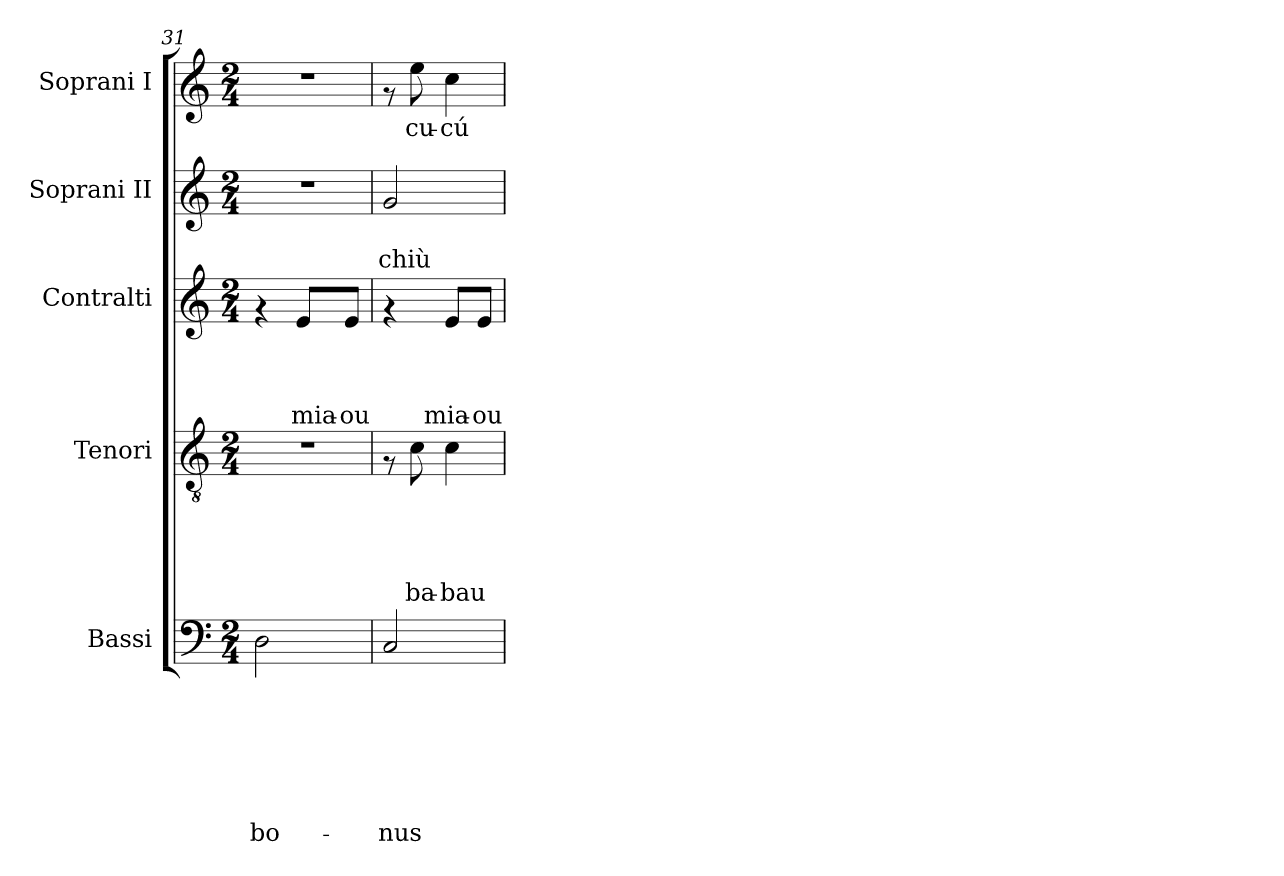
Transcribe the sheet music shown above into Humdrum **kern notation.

**kern	**text	**text	**text	**text	**text	**text	**text	**kern	**text	**text	**text	**text	**text	**kern	**text	**text	**text	**text	**kern	**text	**text	**kern	**text
*part5	*part5	*part5	*part5	*part5	*part5	*part5	*part5	*part4	*part4	*part4	*part4	*part4	*part4	*part3	*part3	*part3	*part3	*part3	*part2	*part2	*part2	*part1	*part1
*staff5	*staff5	*staff5	*staff5	*staff5	*staff5	*staff5	*staff5	*staff4	*staff4	*staff4	*staff4	*staff4	*staff4	*staff3	*staff3	*staff3	*staff3	*staff3	*staff2	*staff2	*staff2	*staff1	*staff1
*I"Bassi	*	*	*	*	*	*	*	*I"Tenori	*	*	*	*	*	*I"Contralti	*	*	*	*	*I"Soprani II	*	*	*I"Soprani I	*
*clefF4	*	*	*	*	*	*	*	*clefGv2	*	*	*	*	*	*clefG2	*	*	*	*	*clefG2	*	*	*clefG2	*
*k[]	*	*	*	*	*	*	*	*k[]	*	*	*	*	*	*k[]	*	*	*	*	*k[]	*	*	*k[]	*
*C:	*	*	*	*	*	*	*	*C:	*	*	*	*	*	*C:	*	*	*	*	*C:	*	*	*C:	*
*M2/4	*	*	*	*	*	*	*	*M2/4	*	*	*	*	*	*M2/4	*	*	*	*	*M2/4	*	*	*M2/4	*
=31	=31	=31	=31	=31	=31	=31	=31	=31	=31	=31	=31	=31	=31	=31	=31	=31	=31	=31	=31	=31	=31	=31	=31
!	!	!	!	!	!	!	!LO:LY:b	!	!	!	!	!	!	!	!	!	!	!	!	!	!	!	!
2D\	.	.	.	.	.	.	bo-	2r	.	.	.	.	.	4rf	.	.	.	.	2r	.	.	2r	.
!	!	!	!	!	!	!	!	!	!	!	!	!	!	!	!	!	!	!LO:LY:b	!	!	!	!	!
.	.	.	.	.	.	.	.	.	.	.	.	.	.	8e/L	.	.	.	mia-	.	.	.	.	.
!	!	!	!	!	!	!	!	!	!	!	!	!	!	!	!	!	!	!LO:LY:b	!	!	!	!	!
.	.	.	.	.	.	.	.	.	.	.	.	.	.	8e/J	.	.	.	-ou	.	.	.	.	.
=32	=32	=32	=32	=32	=32	=32	=32	=32	=32	=32	=32	=32	=32	=32	=32	=32	=32	=32	=32	=32	=32	=32	=32
!	!	!	!	!	!	!	!LO:LY:b	!	!	!	!	!	!	!	!	!	!	!	!	!	!LO:LY:b	!	!
2C/	.	.	.	.	.	.	-nus	8rF	.	.	.	.	.	4rf	.	.	.	.	2g/	.	chiù	8rf	.
!	!	!	!	!	!	!	!	!	!	!	!	!	!LO:LY:b	!	!	!	!	!	!	!	!	!	!LO:LY:b
.	.	.	.	.	.	.	.	8c\	.	.	.	.	ba-	.	.	.	.	.	.	.	.	8ee\	cu-
!	!	!	!	!	!	!	!	!	!	!	!	!	!LO:LY:b	!	!	!	!	!LO:LY:b	!	!	!	!	!LO:LY:b
.	.	.	.	.	.	.	.	4c\	.	.	.	.	-bau	8e/L	.	.	.	mia-	.	.	.	4cc\	-cú
!	!	!	!	!	!	!	!	!	!	!	!	!	!	!	!	!	!	!LO:LY:b	!	!	!	!	!
.	.	.	.	.	.	.	.	.	.	.	.	.	.	8e/J	.	.	.	-ou	.	.	.	.	.
=	=	=	=	=	=	=	=	=	=	=	=	=	=	=	=	=	=	=	=	=	=	=	=
*-	*-	*-	*-	*-	*-	*-	*-	*-	*-	*-	*-	*-	*-	*-	*-	*-	*-	*-	*-	*-	*-	*-	*-
